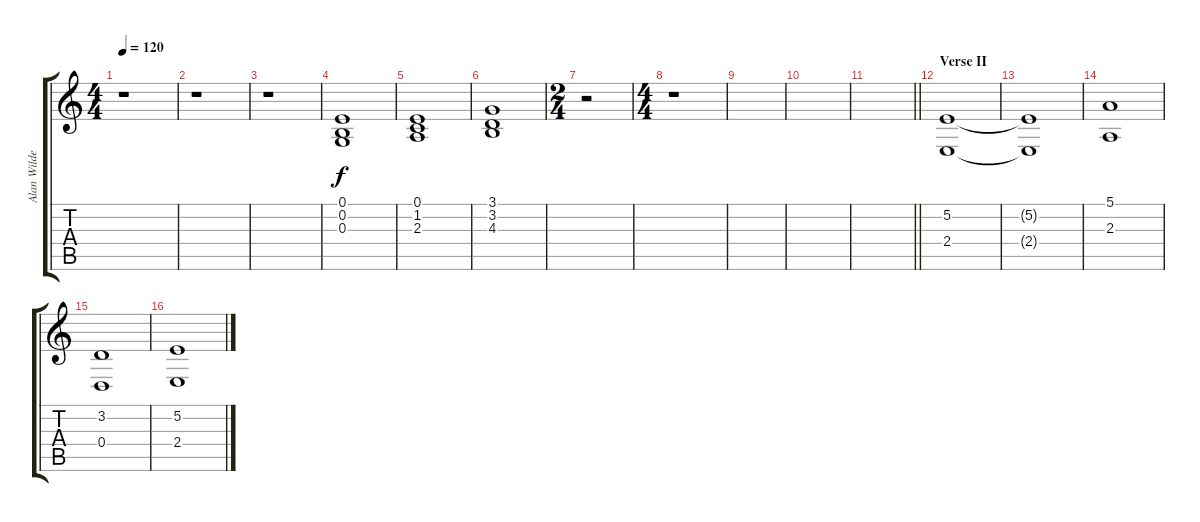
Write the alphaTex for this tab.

\track ("Alan Wilder - Strings" "Alan Wilde") {instrument synthstrings1}
\staff {score tabs}
\tuning (E4 B3 G3 D3 A2 E2) {hide}
\ts (4 4)
\tempo 120
\clef g2
\ks c
r.1{dy f} |
r.1 |
r.1 |
(0.1 0.2 0.3).1{instrument electricpiano2} |
(0.1 1.2 2.3).1 |
(3.1 3.2 4.3).1 |
\ts (2 4)
r.2 |
\ts (4 4)
r.1 |
|
|
\barLineRight lightlight
|
\section ("" "Verse II")
(5.2 2.4).1{volume 9 instrument synthstrings1} |
(5.2{t} 2.4{t}).1 |
(5.1 2.3).1 |
(3.2 0.4).1 |
(5.2 2.4).1
